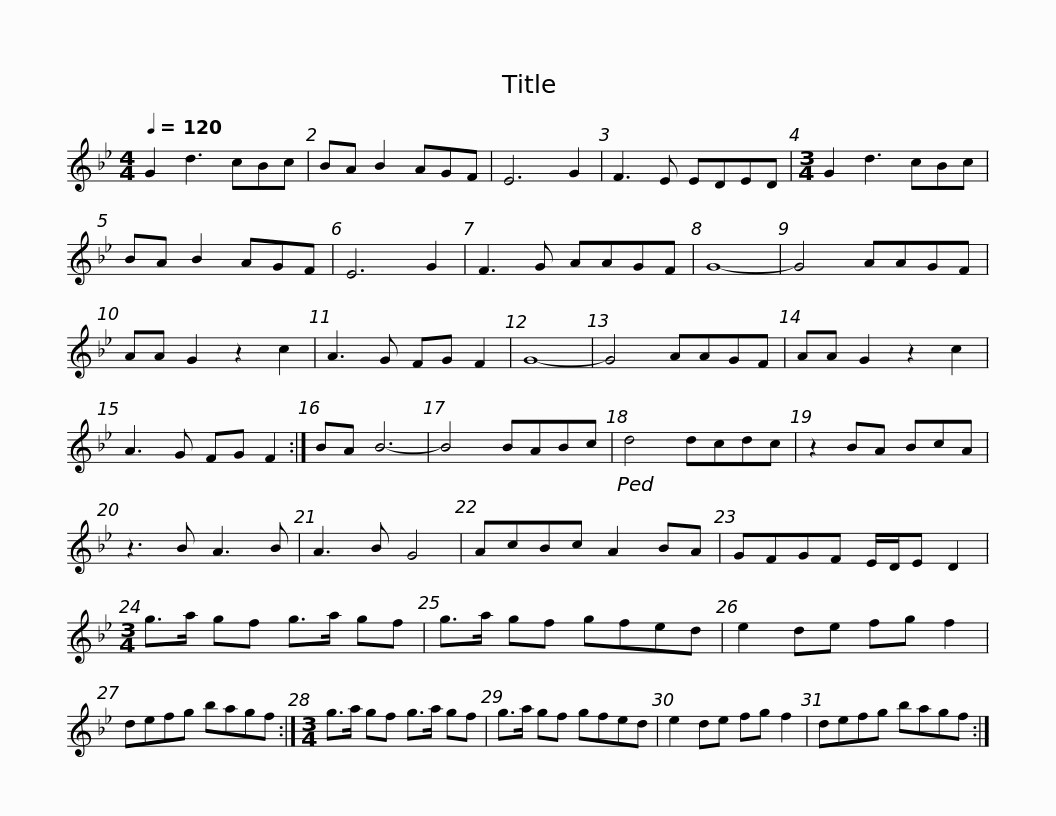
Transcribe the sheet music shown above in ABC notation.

X:1
L:1/8
Q:1/4=120
M:4/4
I:linebreak $
K:Bb
V:1 treble
V:1
 G2 d3 cBc | BA B2 AGF | E6 G2 | F3 E EDED |$[M:3/4] G2 d3 cBc | %5
 BA B2 AGF | E6 G2 | F3 G AAGF |$ G8- | G4 AAGF | %10
 AA G2 z2 c2 | A3 G FG F2 |$ G8- | G4 AAGF | AA G2 z2 c2 | %15
 A3 G FG F2 :|$ BA B6- | B4 BABc |!ped! d4 dcdc | z2 BA BcA |$ %20
 z3 B A3 B | A3 B G4 | AcBc A2 BA | GFGF E/D/E D2 |$[M:3/4] g>a gf g>a gf | %25
 g>a gf gfed | e2 de fg f2 | defg bagf :|$[M:3/4] g>a gf g>a gf | g>a gf gfed | %30
 e2 de fg f2 | defg bagf :| %32
